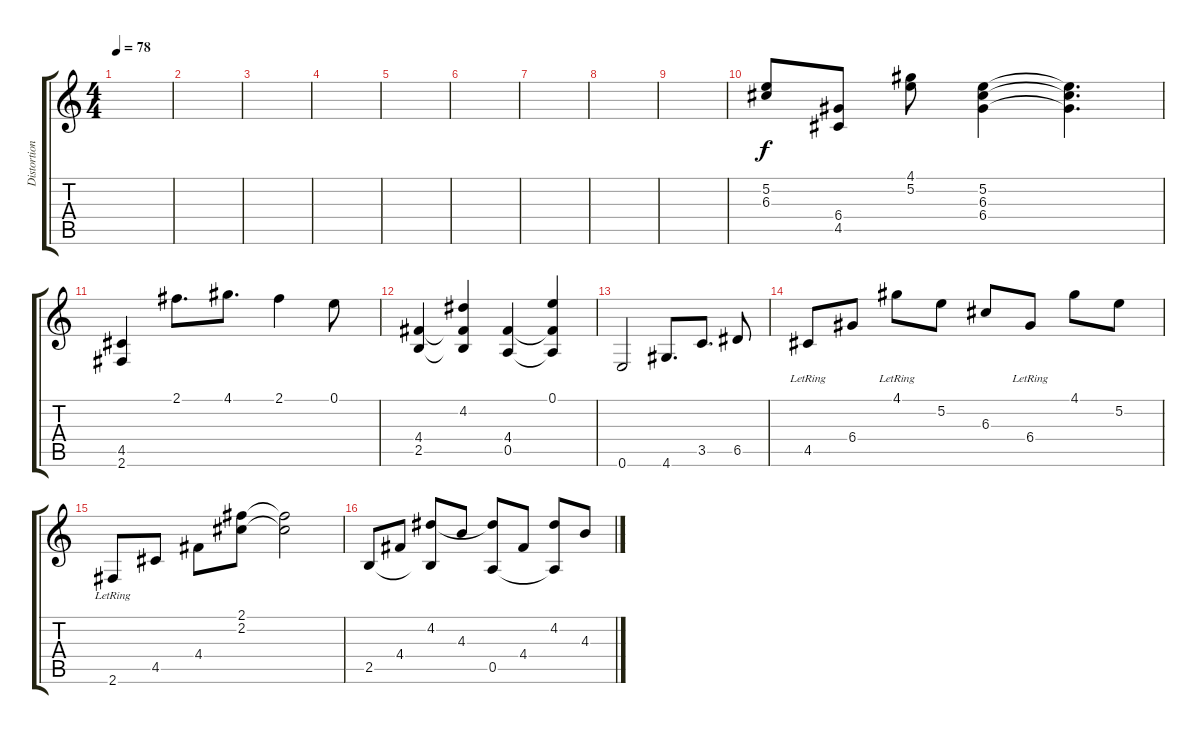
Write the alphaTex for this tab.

\track ("Distortion Guitar" "Distortion") {instrument distortionguitar}
\staff {score tabs}
\tuning (E4 B3 G3 D3 A2 E2) {hide}
\ts (4 4)
\tempo 78
\clef g2
\ks c
|
|
|
|
|
|
|
|
|
(5.2 6.3).8 (6.4 4.5).8 (4.1 5.2).8 (5.2 6.3 6.4).4 (5.2{t} 6.3{t} 6.4{t}).4{d} |
(4.5 2.6).4 2.1.8{d} 4.1.8{d} 2.1.4 0.1.8 |
(4.4 2.5).4 (4.2 4.4{t} 2.5{t}).4 (4.4 0.5).4 (0.1 4.4{t} 0.5{t}).4 |
0.6.2 4.6.8{d} 3.5.8{d} 6.5.8 |
4.5{lr}.8 6.4.8 4.1{lr}.8 5.2.8 6.3.8 6.4{lr}.8 4.1.8 5.2.8 |
2.6{lr}.8 4.5.8 4.4.8 (2.1 2.2).8 (2.1{t} 2.2{t}).2 |
2.5.8 4.4.8 (4.2 2.5{t}).8 4.3.8 (4.2{t} 0.5).8 4.4.8 (4.2 0.5{t}).8 4.3.8
